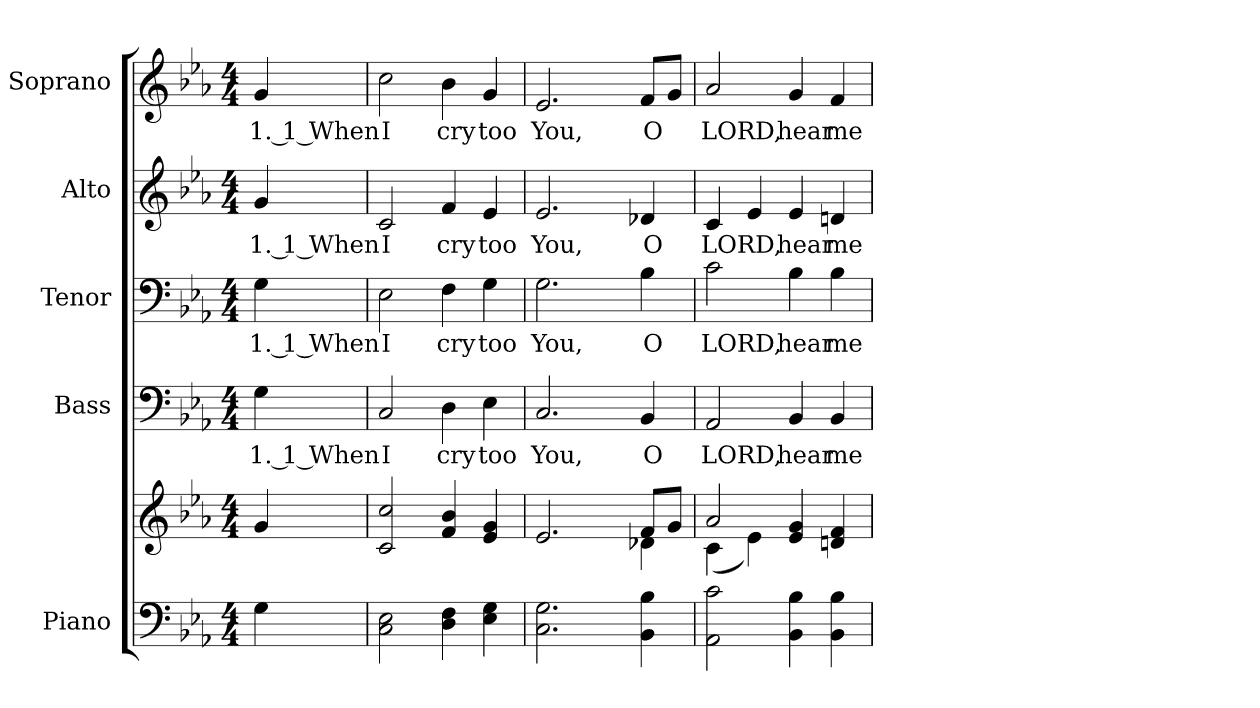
**kern	**kern	**kern	**text	**kern	**text	**kern	**text	**kern	**text
*part5	*part5	*part4	*part4	*part3	*part3	*part2	*part2	*part1	*part1
*staff6	*staff5	*staff4	*staff4	*staff3	*staff3	*staff2	*staff2	*staff1	*staff1
*I"Piano	*	*I"Bass	*	*I"Tenor	*	*I"Alto	*	*I"Soprano	*
*I'Pno.	*	*I'B.	*	*I'T.	*	*I'A.	*	*I'S.	*
!!LO:PB:g=z
*clefF4	*clefG2	*clefF4	*	*clefF4	*	*clefG2	*	*clefG2	*
*k[b-e-a-]	*k[b-e-a-]	*k[b-e-a-]	*	*k[b-e-a-]	*	*k[b-e-a-]	*	*k[b-e-a-]	*
*E-:	*E-:	*E-:	*	*E-:	*	*E-:	*	*E-:	*
*M4/4	*M4/4	*M4/4	*	*M4/4	*	*M4/4	*	*M4/4	*
*MM160	*MM160	*MM160	*	*MM160	*	*MM160	*	*MM160	*
=	=	=	=	=	=	=	=	=	=
!	!	!	!LO:LY:b:color=#000000	!	!	!	!	!	!
!	!	!	!	!	!LO:LY:b:color=#000000	!	!	!	!
!	!	!	!	!	!	!	!LO:LY:b:color=#000000	!	!
!	!	!	!	!	!	!	!	!	!LO:LY:b:color=#000000
4Gi\	4gi/	4Gi\	1. 1 When	4Gi\	1. 1 When	4gi/	1. 1 When	4gi/	1. 1 When
=1	=1	=1	=1	=1	=1	=1	=1	=1	=1
!	!	!	!LO:LY:b:color=#000000	!	!	!	!	!	!
!	!	!	!	!	!LO:LY:b:color=#000000	!	!	!	!
!	!	!	!	!	!	!	!LO:LY:b:color=#000000	!	!
!	!	!	!	!	!	!	!	!	!LO:LY:b:color=#000000
2Ci\ 2E-i	2ci/ 2cci	2Ci/	I	2E-i\	I	2ci/	I	2cci\	I
!	!	!	!LO:LY:b:color=#000000	!	!	!	!	!	!
!	!	!	!	!	!LO:LY:b:color=#000000	!	!	!	!
!	!	!	!	!	!	!	!LO:LY:b:color=#000000	!	!
!	!	!	!	!	!	!	!	!	!LO:LY:b:color=#000000
4Di\ 4Fi	4fi/ 4b-i	4Di\	cry	4Fi\	cry	4fi/	cry	4b-i\	cry
!	!	!	!LO:LY:b:color=#000000	!	!	!	!	!	!
!	!	!	!	!	!LO:LY:b:color=#000000	!	!	!	!
!	!	!	!	!	!	!	!LO:LY:b:color=#000000	!	!
!	!	!	!	!	!	!	!	!	!LO:LY:b:color=#000000
4E-i\ 4Gi	4e-i/ 4gi	4E-i\	too	4Gi\	too	4e-i/	too	4gi/	too
=2	=2	=2	=2	=2	=2	=2	=2	=2	=2
*	*^	*	*	*	*	*	*	*	*
!	!	!	!	!LO:LY:b:color=#000000	!	!	!	!	!	!
!	!	!	!	!	!	!LO:LY:b:color=#000000	!	!	!	!
!	!	!	!	!	!	!	!	!LO:LY:b:color=#000000	!	!
!	!	!	!	!	!	!	!	!	!	!LO:LY:b:color=#000000
2.Ci\ 2.Gi	2.e-i/	2ryy	2.Ci/	You,	2.Gi\	You,	2.e-i/	You,	2.e-i/	You,
.	.	4ryy	.	.	.	.	.	.	.	.
!	!	!	!	!LO:LY:b:color=#000000	!	!	!	!	!	!
!	!	!	!	!	!	!LO:LY:b:color=#000000	!	!	!	!
!	!	!	!	!	!	!	!	!LO:LY:b:color=#000000	!	!
!	!	!	!	!	!	!	!	!	!	!LO:LY:b:color=#000000
4BB-i\ 4B-i	8fi/L	4d-Xi\	4BB-i/	O	4B-i\	O	4d-Xi/	O	8fi/L	O
.	8gi/J	.	.	.	.	.	.	.	8gi/J	.
=3	=3	=3	=3	=3	=3	=3	=3	=3	=3	=3
!	!	!	!	!LO:LY:b:color=#000000	!	!	!	!	!	!
!	!	!	!	!	!	!LO:LY:b:color=#000000	!	!	!	!
!	!	!	!	!	!	!	!	!LO:LY:b:color=#000000	!	!
!	!	!	!	!	!	!	!	!	!	!LO:LY:b:color=#000000
2AA-i\ 2ci	2a-i/	(4ci\	2AA-i/	LORD,	2ci\	LORD,	4ci/	LORD,	2a-i/	LORD,
.	.	4e-i\)	.	.	.	.	4e-i/	.	.	.
!	!	!	!	!LO:LY:b:color=#000000	!	!	!	!	!	!
!	!	!	!	!	!	!LO:LY:b:color=#000000	!	!	!	!
!	!	!	!	!	!	!	!	!LO:LY:b:color=#000000	!	!
!	!	!	!	!	!	!	!	!	!	!LO:LY:b:color=#000000
4BB-i\ 4B-i	4e-i/ 4gi	2ryy	4BB-i/	hear	4B-i\	hear	4e-i/	hear	4gi/	hear
!	!	!	!	!LO:LY:b:color=#000000	!	!	!	!	!	!
!	!	!	!	!	!	!LO:LY:b:color=#000000	!	!	!	!
!	!	!	!	!	!	!	!	!LO:LY:b:color=#000000	!	!
!	!	!	!	!	!	!	!	!	!	!LO:LY:b:color=#000000
4BB-i\ 4B-i	4dni/ 4fi	.	4BB-i/	me	4B-i\	me	4dni/	me	4fi/	me
*	*v	*v	*	*	*	*	*	*	*	*
=	=	=	=	=	=	=	=	=	=
*-	*-	*-	*-	*-	*-	*-	*-	*-	*-
